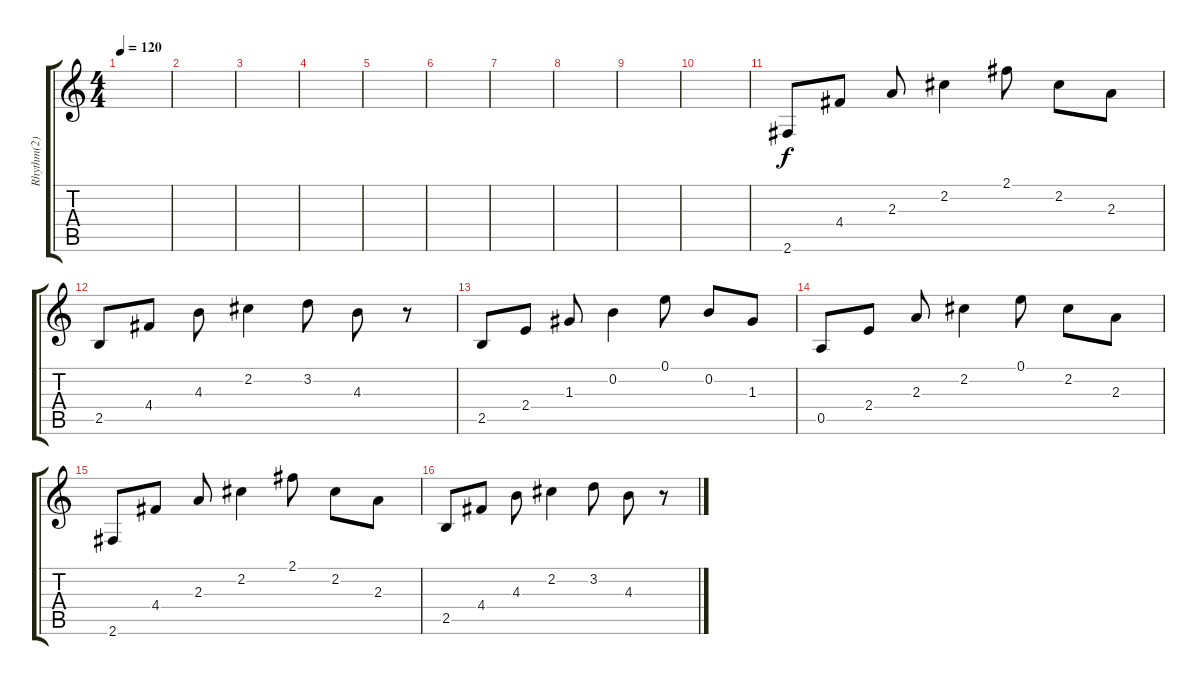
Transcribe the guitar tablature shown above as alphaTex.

\track ("Rhythm(2)" "Rhythm(2)") {instrument acousticguitarnylon}
\staff {score tabs}
\tuning (E4 B3 G3 D3 A2 E2) {hide}
\ts (4 4)
\tempo 120
\clef g2
\ks c
|
|
|
|
|
|
|
|
|
|
2.6.8 4.4.8 2.3.8 2.2.4 2.1.8 2.2.8 2.3.8 |
2.5.8 4.4.8 4.3.8 2.2.4 3.2.8 4.3.8 r.8 |
2.5.8 2.4.8 1.3.8 0.2.4 0.1.8 0.2.8 1.3.8 |
0.5.8 2.4.8 2.3.8 2.2.4 0.1.8 2.2.8 2.3.8 |
2.6.8 4.4.8 2.3.8 2.2.4 2.1.8 2.2.8 2.3.8 |
2.5.8 4.4.8 4.3.8 2.2.4 3.2.8 4.3.8 r.8
